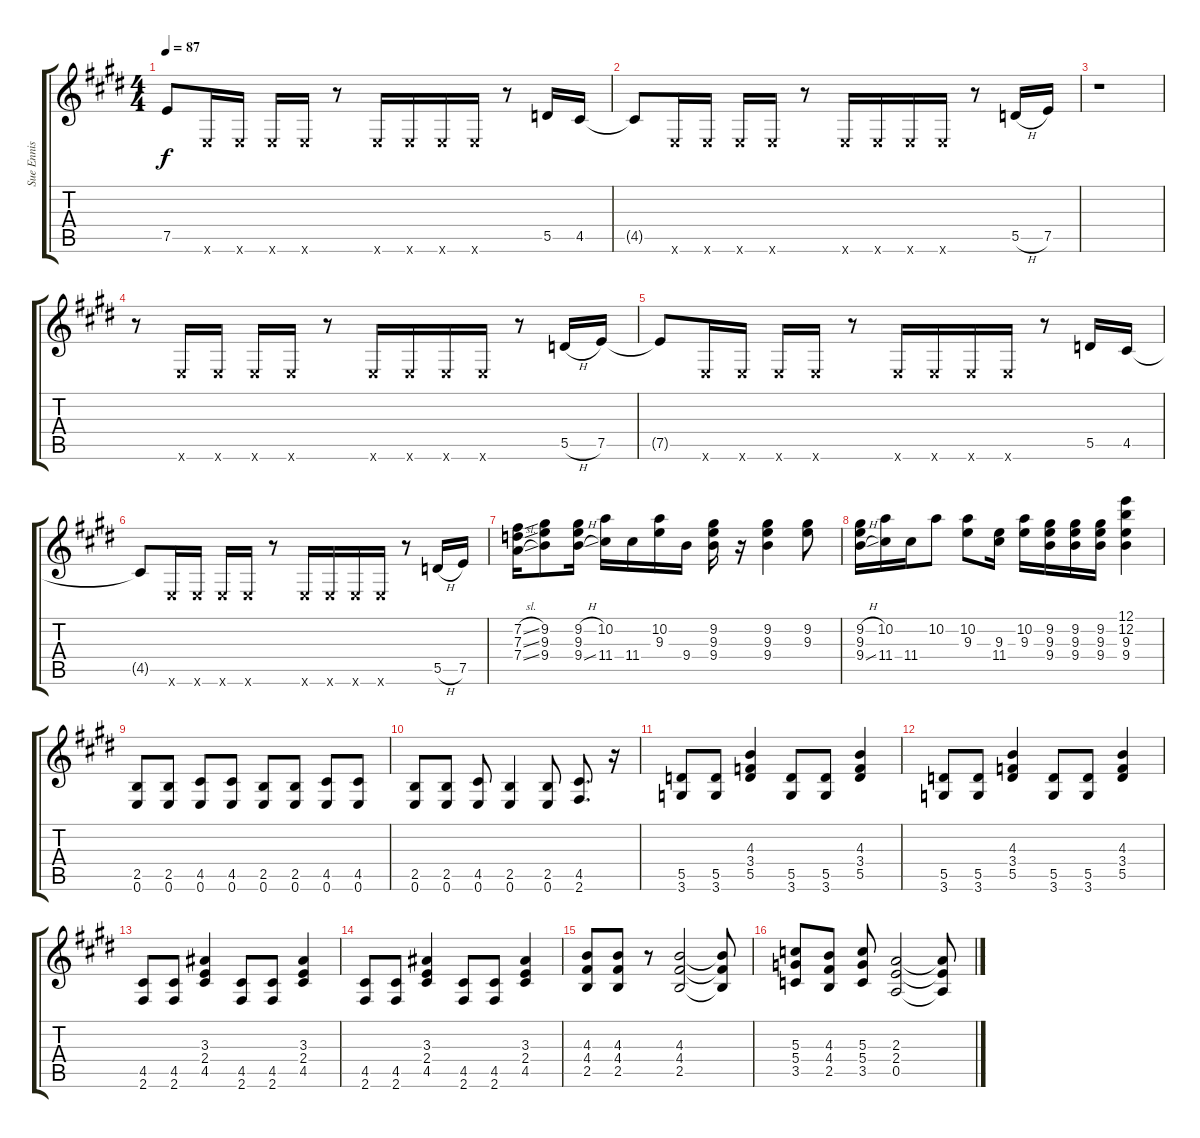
\track ("Sue Ennis Guitar" "Sue Ennis ") {instrument overdrivenguitar}
\staff {score tabs}
\tuning (E4 B3 G3 D3 A2 E2) {hide}
\ts (4 4)
\tempo 87
\clef g2
\ks e
7.5{t}.8{dy f} 0.6{x}.16 0.6{x}.16 0.6{x}.16 0.6{x}.16 r.8 0.6{x}.16 0.6{x}.16 0.6{x}.16 0.6{x}.16 r.8 5.5.16 4.5.16 |
4.5{t}.8 0.6{x}.16 0.6{x}.16 0.6{x}.16 0.6{x}.16 r.8 0.6{x}.16 0.6{x}.16 0.6{x}.16 0.6{x}.16 r.8 5.5{h}.16 7.5.16 |
r.1 |
r.8 0.6{x}.16 0.6{x}.16 0.6{x}.16 0.6{x}.16 r.8 0.6{x}.16 0.6{x}.16 0.6{x}.16 0.6{x}.16 r.8 5.5{h}.16 7.5.16 |
7.5{t}.8 0.6{x}.16 0.6{x}.16 0.6{x}.16 0.6{x}.16 r.8 0.6{x}.16 0.6{x}.16 0.6{x}.16 0.6{x}.16 r.8 5.5.16 4.5.16 |
4.5{t}.8 0.6{x}.16 0.6{x}.16 0.6{x}.16 0.6{x}.16 r.8 0.6{x}.16 0.6{x}.16 0.6{x}.16 0.6{x}.16 r.8 5.5{h}.16 7.5.16 |
(7.2{sl} 7.3{sl} 7.4{sl}).16{volume 9 instrument overdrivenguitar} (9.2 9.3 9.4).8 (9.2{h} 9.3 9.4{sl}).16 (10.2 11.4).16 11.4.16 (10.2 9.3).16 9.4.16 (9.2 9.3 9.4).16 r.16 (9.2 9.3 9.4).4 (9.2 9.3).8 |
(9.2{h} 9.3 9.4{sl}).16 (10.2 11.4).16 11.4.16 10.2.8 (10.2 9.3).8 (9.3 11.4).16 (10.2 9.3).16 (9.2 9.3 9.4).16 (9.2 9.3 9.4).16 (9.2 9.3 9.4).16 (12.1 12.2 9.3 9.4).4 |
(2.5 0.6).8 (2.5 0.6).8 (4.5 0.6).8 (4.5 0.6).8 (2.5 0.6).8 (2.5 0.6).8 (4.5 0.6).8 (4.5 0.6).8 |
(2.5 0.6).8 (2.5 0.6).8 (4.5 0.6).8 (2.5 0.6).4 (2.5 0.6).8 (4.5 2.6).8{d} r.16 |
(5.5 3.6).8 (5.5 3.6).8 (4.3 3.4 5.5).4 (5.5 3.6).8 (5.5 3.6).8 (4.3 3.4 5.5).4 |
(5.5 3.6).8 (5.5 3.6).8 (4.3 3.4 5.5).4 (5.5 3.6).8 (5.5 3.6).8 (4.3 3.4 5.5).4 |
(4.5 2.6).8 (4.5 2.6).8 (3.3 2.4 4.5).4 (4.5 2.6).8 (4.5 2.6).8 (3.3 2.4 4.5).4 |
(4.5 2.6).8 (4.5 2.6).8 (3.3 2.4 4.5).4 (4.5 2.6).8 (4.5 2.6).8 (3.3 2.4 4.5).4 |
(4.3 4.4 2.5).8 (4.3 4.4 2.5).8 r.8 (4.3 4.4 2.5).2 (4.3{t} 4.4{t} 2.5{t}).8 |
(5.3 5.4 3.5).8 (4.3 4.4 2.5).8 (5.3 5.4 3.5).8 (2.3 2.4 0.5).2 (2.3{t} 2.4{t} 0.5{t}).8
